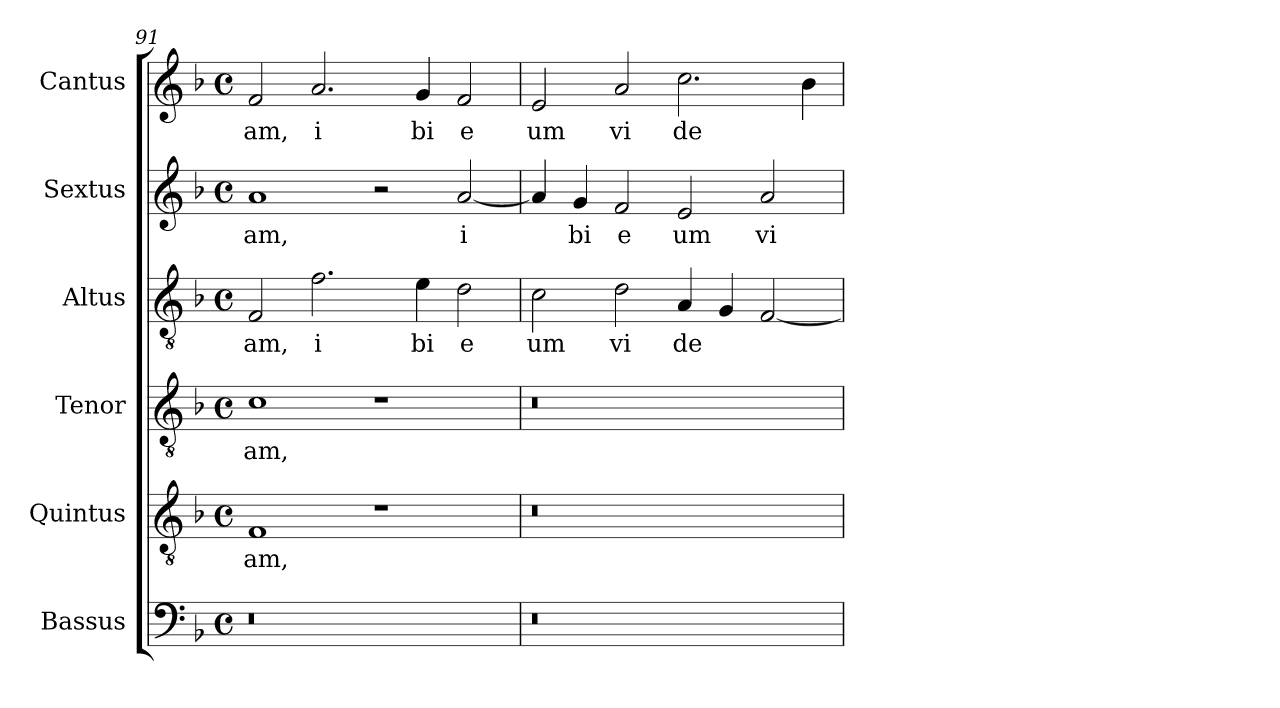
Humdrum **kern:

**kern	**kern	**text	**kern	**text	**kern	**text	**kern	**text	**kern	**text
*part6	*part5	*part5	*part4	*part4	*part3	*part3	*part2	*part2	*part1	*part1
*staff6	*staff5	*staff5	*staff4	*staff4	*staff3	*staff3	*staff2	*staff2	*staff1	*staff1
*I"Bassus	*I"Quintus	*	*I"Tenor	*	*I"Altus	*	*I"Sextus	*	*I"Cantus	*
*clefF4	*clefGv2	*	*clefGv2	*	*clefGv2	*	*clefG2	*	*clefG2	*
*k[b-]	*k[b-]	*	*k[b-]	*	*k[b-]	*	*k[b-]	*	*k[b-]	*
*F:	*F:	*	*F:	*	*F:	*	*F:	*	*F:	*
*M4/4	*M4/4	*	*M4/4	*	*M4/4	*	*M4/4	*	*M4/4	*
*met(c)	*met(c)	*	*met(c)	*	*met(c)	*	*met(c)	*	*met(c)	*
=91	=91	=91	=91	=91	=91	=91	=91	=91	=91	=91
!	!	!LO:LY:b:cj	!	!LO:LY:b:cj	!	!LO:LY:b:cj	!	!LO:LY:b:cj	!	!LO:LY:b:cj
0r	1F	-am,	1c	am,	2F/	am,	1a	am,	2f/	am,
!	!	!	!	!	!	!LO:LY:b:cj	!	!	!	!LO:LY:b:cj
.	.	.	.	.	2.f\	i	.	.	2.a/	i
.	1r	.	1r	.	.	.	2r	.	.	.
!	!	!	!	!	!	!LO:LY:b:cj	!	!	!	!LO:LY:b:cj
.	.	.	.	.	4e\	bi	.	.	4g/	bi
!	!	!	!	!	!	!LO:LY:b:cj	!	!LO:LY:b:rj	!	!LO:LY:b:cj
.	.	.	.	.	2d\	e	[<2a/	i	2f/	e
=92	=92	=92	=92	=92	=92	=92	=92	=92	=92	=92
!	!	!	!	!	!	!LO:LY:b:cj	!	!	!	!LO:LY:b:cj
0r	0r	.	0r	.	2c\	um	4a/]	.	2e/	um
!	!	!	!	!	!	!	!	!LO:LY:b:cj	!	!
.	.	.	.	.	.	.	4g/	bi	.	.
!	!	!	!	!	!	!LO:LY:b:cj	!	!LO:LY:b:cj	!	!LO:LY:b:cj
.	.	.	.	.	2d\	vi	2f/	e	2a/	vi
!	!	!	!	!	!	!LO:LY:b:cj	!	!LO:LY:b:cj	!	!LO:LY:b:cj
.	.	.	.	.	4A/	de	2e/	um	2.cc\	de
.	.	.	.	.	4G/	.	.	.	.	.
!	!	!	!	!	!	!	!	!LO:LY:b:cj	!	!
.	.	.	.	.	[<2F/	.	2a/	vi	.	.
.	.	.	.	.	.	.	.	.	4b-\	.
=	=	=	=	=	=	=	=	=	=	=
*-	*-	*-	*-	*-	*-	*-	*-	*-	*-	*-
